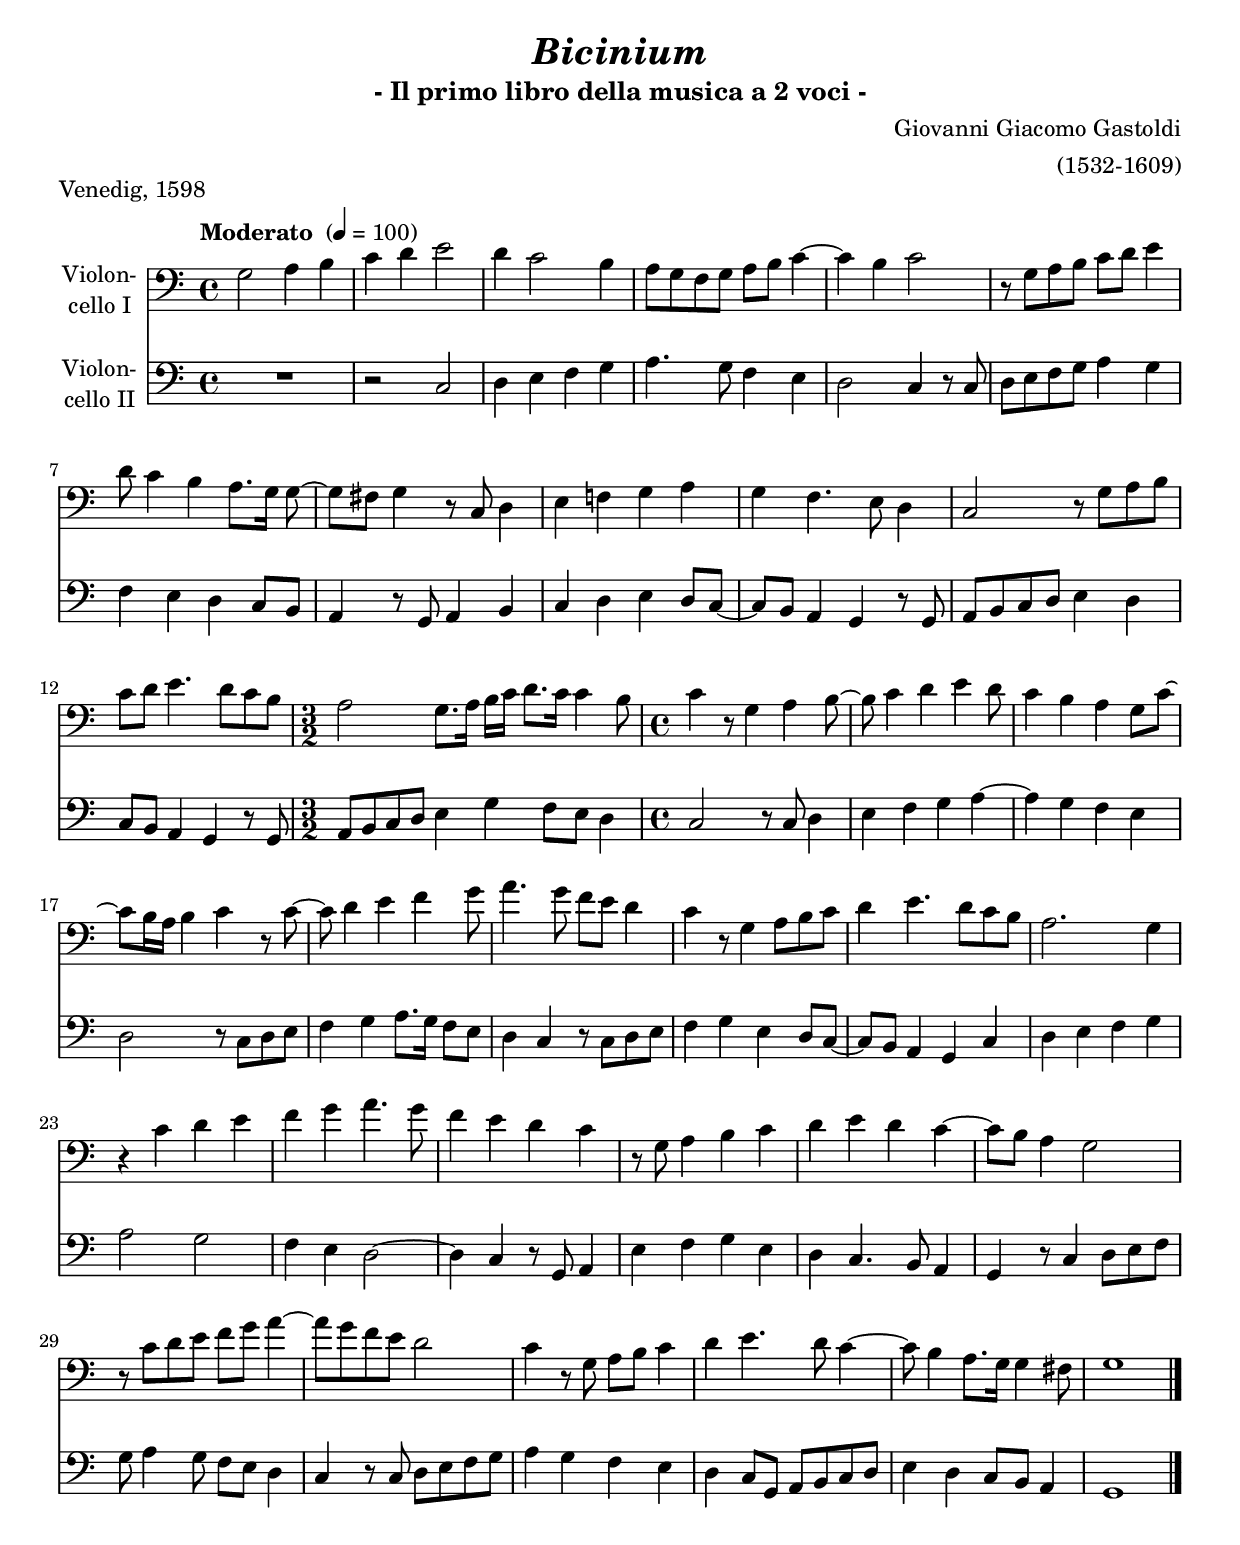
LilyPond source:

\version "2.18.2"
\include "deutsch.ly"

#(set-global-staff-size 20)

\header {
  title     = \markup \bold \italic "Bicinium"
  subtitle  = "- Il primo libro della musica a 2 voci -"
  composer  = "Giovanni Giacomo Gastoldi"
  arranger  = "(1532-1609)"
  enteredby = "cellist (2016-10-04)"
  piece     = "Venedig, 1598"
}

voiceconsts = {
  \key c \major
  \time 4/4
  \clef "bass"
  \tempo "Moderato " 4=100
%  \numericTimeSignature
%  \compressFullBarRests
  \set tupletSpannerDuration = #(ly:make-moment 1 4)
  % Set default beaming cor all staves
%  \set Timing.beamExceptions = #'()
%  \set Timing.baseMoment     = #(ly:make-moment 3 8)
%  \set Timing.beatStructure  = #'(1 1)
}

mist = "string ensemble 1"
%miba = "trombone"
miba = "bassoon"
%mivc = "trombone"
mikl = "concertina"
%miba = "electric bass (finger)"

va = \relative c' {
  \voiceconsts

  g2 a4 h
  c d e2
  d4 c2 h4
  a8 g f g a h c4~
  c h c2

  r8 g a h c d e4
  d8 c4 h a8.[ g16] g8~
  g fis g4 r8 c, d4
  e f! g a
  g f4. e8 d4

  c2 r8 g' a h
  c d e4. d8 c h \time 3/2
  a2 g8. a16 h[ c] d8.[ c16] c4 h8 \time 4/4
  c4 r8 g4 a h8~
  h c4 d e d8

  c4 h a g8 c~
  c h16 a h4 c r8 c~
  c d4 e f g8
  a4. g8 f e d4
  c r8 g4 a8 h c
  d4 e4. d8 c h

  a2. g4
  r c d e
  f g a4. g8
  f4 e d c
  r8 g a4 h c
  d e d c~
  c8 h a4 g2

  r8 c d e f g a4~
  a8 g f e d2
  c4 r8 g a h c4
  d e4. d8 c4~
  c8 h4 a8.[ g16] g4 fis8
  g1 \bar "|."
}

vb = \relative c {
  \voiceconsts

  R1
  r2 c
  d4 e f g
  a4. g8 f4 e
  d2 c4 r8 c
  d e f g a4 g

  f e d c8 h
  a4 r8 g a4 h
  c d e d8 c~
  c h a4 g r8 g
  a h c d e4 d

  c8 h a4 g r8 g \time 3/2
  a h c d e4 g f8 e d4 \time 4/4
  c2 r8 c d4
  e f g a~
  a g f e

  d2 r8 c d e
  f4 g a8. g16 f8 e
  d4 c r8 c d e
  f4 g e d8 c~
  c h a4 g c
  d e f g

  a2 g
  f4 e d2~
  d4 c r8 g a4
  e' f g e
  d c4. h8 a4
  g r8 c4 d8 e f

  g a4 g8 f e d4
  c r8 c d e f g
  a4 g f e
  d c8 g a h c d
  e4 d c8 h a4
  g1 \bar "|."
}


music = <<
      \new Staff {
        \set Staff.midiInstrument = \mist
        \set Staff.instrumentName = \markup \center-column { "Violon-" "cello I" }
        \transpose c c { \va }
      }

      \new Staff {
        \set Staff.midiInstrument = \miba
        \set Staff.instrumentName = \markup \center-column { "Violon-" "cello II" }
        \transpose c c { \vb }
      }
>>

\book {
  \score {
   \music
    \layout {}
  }

  \score {
    \unfoldRepeats \music

    \midi {
      \context {
        \Score
      }
    }
  }
}
